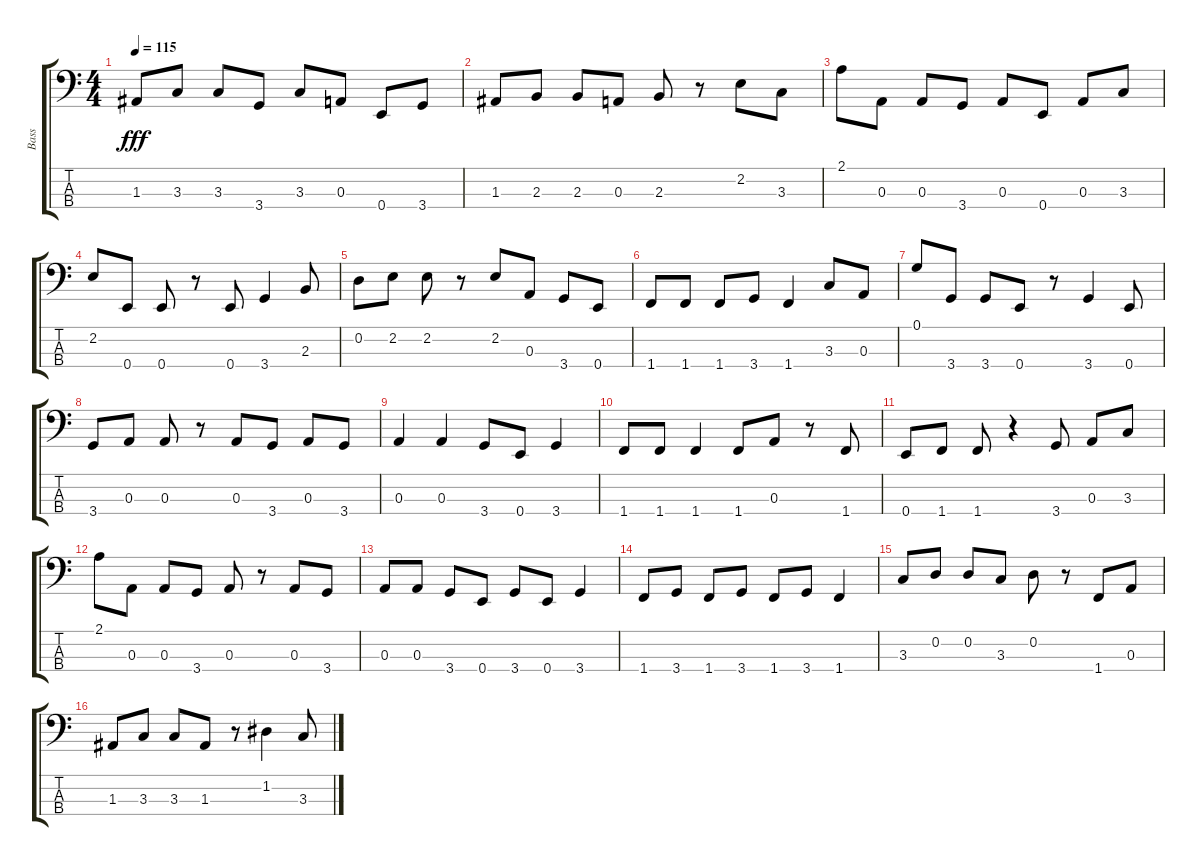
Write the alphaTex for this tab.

\track ("Bass" "Bass") {instrument electricbassfinger}
\staff {score tabs}
\tuning (G2 D2 A1 E1) {hide}
\ts (4 4)
\tempo 115
\clef f4
\ks c
1.3.8{dy fff} 3.3.8 3.3.8 3.4.8 3.3.8 0.3.8 0.4.8 3.4.8 |
1.3.8 2.3.8 2.3.8 0.3.8 2.3.8 r.8 2.2.8 3.3.8 |
2.1.8 0.3.8 0.3.8 3.4.8 0.3.8 0.4.8 0.3.8 3.3.8 |
2.2.8 0.4.8 0.4.8 r.8 0.4.8 3.4.4 2.3.8 |
0.2.8 2.2.8 2.2.8 r.8 2.2.8 0.3.8 3.4.8 0.4.8 |
1.4.8 1.4.8 1.4.8 3.4.8 1.4.4 3.3.8 0.3.8 |
0.1.8 3.4.8 3.4.8 0.4.8 r.8 3.4.4 0.4.8 |
3.4.8 0.3.8 0.3.8 r.8 0.3.8 3.4.8 0.3.8 3.4.8 |
0.3.4 0.3.4 3.4.8 0.4.8 3.4.4 |
1.4.8 1.4.8 1.4.4 1.4.8 0.3.8 r.8 1.4.8 |
0.4.8 1.4.8 1.4.8 r.4 3.4.8 0.3.8 3.3.8 |
2.1.8 0.3.8 0.3.8 3.4.8 0.3.8 r.8 0.3.8 3.4.8 |
0.3.8 0.3.8 3.4.8 0.4.8 3.4.8 0.4.8 3.4.4 |
1.4.8 3.4.8 1.4.8 3.4.8 1.4.8 3.4.8 1.4.4 |
3.3.8 0.2.8 0.2.8 3.3.8 0.2.8 r.8 1.4.8 0.3.8 |
1.3.8 3.3.8 3.3.8 1.3.8 r.8 1.2.4 3.3.8
